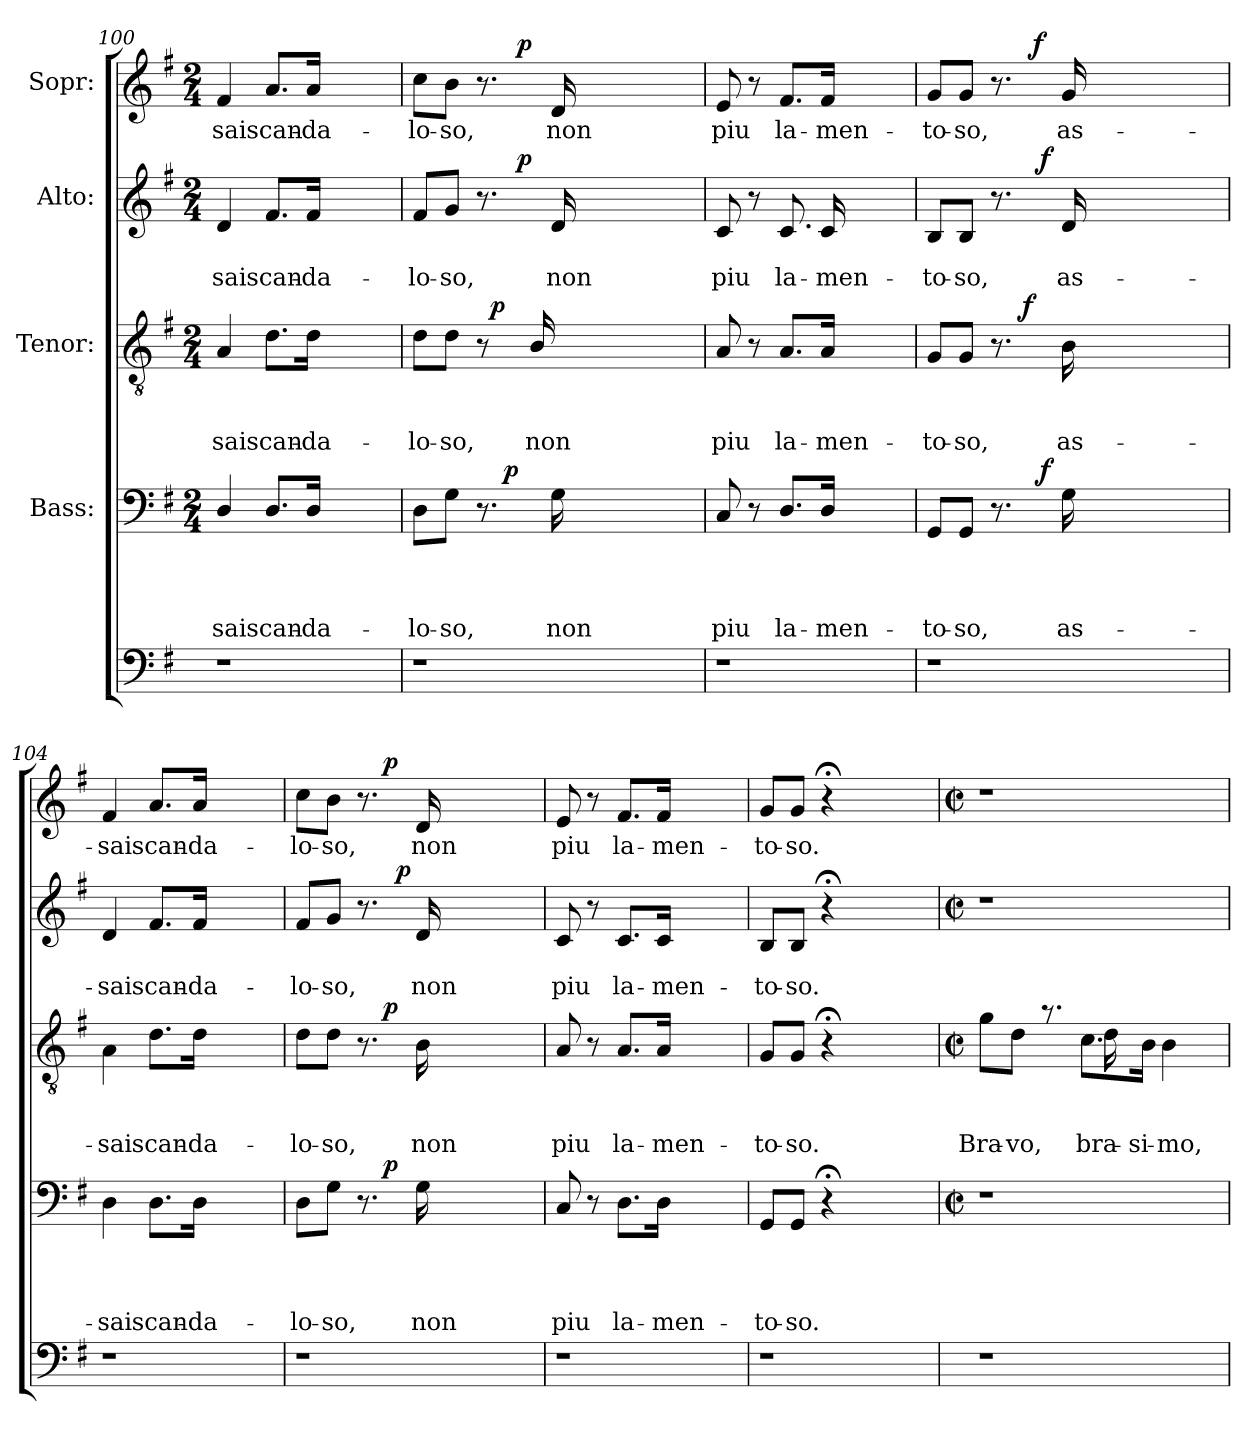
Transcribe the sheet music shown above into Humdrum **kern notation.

**kern	**kern	**text	**text	**text	**text	**dynam	**kern	**text	**text	**text	**dynam	**kern	**text	**text	**dynam	**kern	**text	**dynam
*part5	*part4	*part4	*part4	*part4	*part4	*part4	*part3	*part3	*part3	*part3	*part3	*part2	*part2	*part2	*part2	*part1	*part1	*part1
*staff5	*staff4	*staff4	*staff4	*staff4	*staff4	*staff4	*staff3	*staff3	*staff3	*staff3	*staff3	*staff2	*staff2	*staff2	*staff2	*staff1	*staff1	*staff1
*	*I"Bass:	*	*	*	*	*	*I"Tenor:	*	*	*	*	*I"Alto:	*	*	*	*I"Sopr:	*	*
*clefF4	*clefF4	*	*	*	*	*	*clefGv2	*	*	*	*	*clefG2	*	*	*	*clefG2	*	*
*k[f#]	*k[f#]	*	*	*	*	*	*k[f#]	*	*	*	*	*k[f#]	*	*	*	*k[f#]	*	*
*G:	*G:	*	*	*	*	*	*G:	*	*	*	*	*G:	*	*	*	*G:	*	*
*	*M2/4	*	*	*	*	*	*M2/4	*	*	*	*	*M2/4	*	*	*	*M2/4	*	*
=100	=100	=100	=100	=100	=100	=100	=100	=100	=100	=100	=100	=100	=100	=100	=100	=100	=100	=100
!	!	!	!	!	!LO:LY:b	!	!	!	!	!LO:LY:b	!	!	!	!LO:LY:b	!	!	!LO:LY:b	!
1r	4D/	.	.	.	-sai	.	4A/	.	.	-sai	.	4d/	.	-sai	.	4f#/	-sai	.
!	!	!	!	!	!LO:LY:b	!	!	!	!	!LO:LY:b	!	!	!	!LO:LY:b	!	!	!LO:LY:b	!
.	8.D/L	.	.	.	scan-	.	8.d\L	.	.	scan-	.	8.f#/L	.	scan-	.	8.a/L	scan-	.
!	!	!	!	!	!LO:LY:b	!	!	!	!	!LO:LY:b	!	!	!	!LO:LY:b	!	!	!LO:LY:b	!
.	16D/Jk	.	.	.	-da-	.	16d\Jk	.	.	-da-	.	16f#/Jk	.	-da-	.	16a/Jk	-da-	.
.	2ryy	.	.	.	.	.	2ryy	.	.	.	.	2ryy	.	.	.	2ryy	.	.
=101	=101	=101	=101	=101	=101	=101	=101	=101	=101	=101	=101	=101	=101	=101	=101	=101	=101	=101
!	!	!	!	!	!LO:LY:b	!	!	!	!	!LO:LY:b	!	!	!	!LO:LY:b	!	!	!LO:LY:b	!
*	*^	*	*	*	*	*	*^	*	*	*	*	*^	*	*	*	*^	*	*
1r	8D\L	4ryy	.	.	.	-lo-	.	8d\L	4ryy	.	.	-lo-	.	8f#/L	4ryy	.	-lo-	.	8cc\L	4ryy	-lo-	.
!	!	!	!	!	!	!LO:LY:b	!	!	!	!	!	!LO:LY:b	!	!	!	!	!LO:LY:b	!	!	!	!LO:LY:b	!
.	8G\J	.	.	.	.	-so,	.	8d\J	.	.	.	-so,	.	8g/J	.	.	-so,	.	8b\J	.	-so,	.
.	8.r	16ryy	.	.	.	.	.	8r	32ryy	.	.	.	.	8.r	16.ryy	.	.	.	8.r	16.ryy	.	.
!	!	!	!	!	!	!	!	!	!	!	!	!	!LO:DY:a	!	!	!	!	!	!	!	!	!
.	.	.	.	.	.	.	.	.	2ryy	.	.	.	p	.	.	.	.	.	.	.	.	.
!	!	!	!	!	!	!	!LO:DY:a	!	!	!	!	!	!	!	!	!	!	!	!	!	!	!
.	.	2ryy	.	.	.	.	p	.	.	.	.	.	.	.	.	.	.	.	.	.	.	.
!	!	!	!	!	!	!	!	!	!	!	!	!	!	!	!	!	!	!LO:DY:a	!	!	!	!LO:DY:a
.	.	.	.	.	.	.	.	.	.	.	.	.	.	.	2ryy	.	.	p	.	2ryy	.	p
!	!	!	!	!	!	!	!	!	!	!	!	!LO:LY:b	!	!	!	!	!	!	!	!	!	!
.	.	.	.	.	.	.	.	16B/	.	.	.	non	.	.	.	.	.	.	.	.	.	.
!	!	!	!	!	!	!LO:LY:b	!	!	!	!	!	!	!	!	!	!	!LO:LY:b	!	!	!	!LO:LY:b	!
.	16G\	.	.	.	.	non	.	2ryy	.	.	.	.	.	16d/	.	.	non	.	16d/	.	non	.
.	2ryy	.	.	.	.	.	.	.	.	.	.	.	.	2ryy	.	.	.	.	2ryy	.	.	.
.	.	.	.	.	.	.	.	.	8..ryy	.	.	.	.	.	.	.	.	.	.	.	.	.
.	.	8.ryy	.	.	.	.	.	.	.	.	.	.	.	.	.	.	.	.	.	.	.	.
.	.	.	.	.	.	.	.	.	.	.	.	.	.	.	8ryy	.	.	.	.	8ryy	.	.
.	.	.	.	.	.	.	.	16ryy	.	.	.	.	.	.	.	.	.	.	.	.	.	.
.	.	.	.	.	.	.	.	.	.	.	.	.	.	.	32ryy	.	.	.	.	32ryy	.	.
=102	=102	=102	=102	=102	=102	=102	=102	=102	=102	=102	=102	=102	=102	=102	=102	=102	=102	=102	=102	=102	=102	=102
!	!	!	!	!	!	!LO:LY:b	!	!	!	!	!	!LO:LY:b	!	!	!	!	!LO:LY:b	!	!	!	!LO:LY:b	!
*	*v	*v	*	*	*	*	*	*	*	*	*	*	*	*v	*v	*	*	*	*v	*v	*	*
*	*	*	*	*	*	*	*v	*v	*	*	*	*	*	*	*	*	*	*	*
1r	8C/	.	.	.	piu	.	8A/	.	.	piu	.	8c/	.	piu	.	8e/	piu	.
.	8r	.	.	.	.	.	8r	.	.	.	.	8r	.	.	.	8r	.	.
!	!	!	!	!	!LO:LY:b	!	!	!	!	!LO:LY:b	!	!	!	!LO:LY:b	!	!	!LO:LY:b	!
.	8.D/L	.	.	.	la-	.	8.A/L	.	.	la-	.	8.c/	.	la-	.	8.f#/L	la-	.
!	!	!	!	!	!LO:LY:b:rj	!	!	!	!	!LO:LY:b	!	!	!	!LO:LY:b	!	!	!LO:LY:b	!
.	16D/Jk	.	.	.	-men-	.	16A/Jk	.	.	-men-	.	16c/	.	-men-	.	16f#/Jk	-men-	.
.	2ryy	.	.	.	.	.	2ryy	.	.	.	.	2ryy	.	.	.	2ryy	.	.
!!LO:LB:g=z
=103	=103	=103	=103	=103	=103	=103	=103	=103	=103	=103	=103	=103	=103	=103	=103	=103	=103	=103
!	!	!	!	!	!LO:LY:b:rj	!	!	!	!	!LO:LY:b	!	!	!	!LO:LY:b	!	!	!LO:LY:b	!
*	*^	*	*	*	*	*	*^	*	*	*	*	*^	*	*	*	*^	*	*
1r	8GG/L	4.ryy	.	.	.	-to-	.	8G/L	4ryy	.	.	-to-	.	8B/L	4.ryy	.	-to-	.	8g/L	3ryy	-to-	.
!	!	!	!	!	!	!LO:LY:b	!	!	!	!	!	!LO:LY:b	!	!	!	!	!LO:LY:b	!	!	!	!LO:LY:b	!
.	8GG/J	.	.	.	.	-so,	.	8G/J	.	.	.	-so,	.	8B/J	.	.	-so,	.	8g/J	.	-so,	.
.	8.r	.	.	.	.	.	.	8.r	16.ryy	.	.	.	.	8.r	.	.	.	.	8.r	.	.	.
.	.	.	.	.	.	.	.	.	.	.	.	.	.	.	.	.	.	.	.	48.ryy	.	.
!	!	!	!	!	!	!	!	!	!	!	!	!	!LO:DY:a	!	!	!	!	!	!	!	!	!
.	.	.	.	.	.	.	.	.	2ryy	.	.	.	f	.	.	.	.	.	.	.	.	.
!	!	!	!	!	!	!	!	!	!	!	!	!	!	!	!	!	!	!	!	!	!	!LO:DY:a
.	.	.	.	.	.	.	.	.	.	.	.	.	.	.	.	.	.	.	.	3ryy	.	f
!	!	!	!	!	!	!	!LO:DY:a	!	!	!	!	!	!	!	!	!	!	!LO:DY:a	!	!	!	!
.	.	2ryy	.	.	.	.	f	.	.	.	.	.	.	.	2ryy	.	.	f	.	.	.	.
!	!	!	!	!	!	!LO:LY:b	!	!	!	!	!	!LO:LY:b	!	!	!	!	!LO:LY:b	!	!	!	!LO:LY:b	!
.	16G\	.	.	.	.	as-	.	16B\	.	.	.	as-	.	16d/	.	.	as-	.	16g/	.	as-	.
.	2ryy	.	.	.	.	.	.	2ryy	.	.	.	.	.	2ryy	.	.	.	.	2ryy	.	.	.
.	.	.	.	.	.	.	.	.	.	.	.	.	.	.	.	.	.	.	.	6ryy	.	.
.	.	.	.	.	.	.	.	.	8ryy	.	.	.	.	.	.	.	.	.	.	.	.	.
.	.	.	.	.	.	.	.	.	.	.	.	.	.	.	.	.	.	.	.	12ryy	.	.
.	.	8ryy	.	.	.	.	.	.	.	.	.	.	.	.	8ryy	.	.	.	.	.	.	.
.	.	.	.	.	.	.	.	.	.	.	.	.	.	.	.	.	.	.	.	24ryy	.	.
.	.	.	.	.	.	.	.	.	32ryy	.	.	.	.	.	.	.	.	.	.	.	.	.
.	.	.	.	.	.	.	.	.	.	.	.	.	.	.	.	.	.	.	.	96ryy	.	.
=104	=104	=104	=104	=104	=104	=104	=104	=104	=104	=104	=104	=104	=104	=104	=104	=104	=104	=104	=104	=104	=104	=104
!	!	!	!	!	!	!LO:LY:b	!	!	!	!	!	!LO:LY:b	!	!	!	!	!LO:LY:b	!	!	!	!LO:LY:b	!
*	*v	*v	*	*	*	*	*	*	*	*	*	*	*	*v	*v	*	*	*	*v	*v	*	*
*	*	*	*	*	*	*	*v	*v	*	*	*	*	*	*	*	*	*	*	*
1r	4D\	.	.	.	-sai	.	4A\	.	.	-sai	.	4d/	.	-sai	.	4f#/	-sai	.
!	!	!	!	!	!LO:LY:b	!	!	!	!	!LO:LY:b	!	!	!	!LO:LY:b	!	!	!LO:LY:b	!
.	8.D\L	.	.	.	scan-	.	8.d\L	.	.	scan-	.	8.f#/L	.	scan-	.	8.a/L	scan-	.
!	!	!	!	!	!LO:LY:b	!	!	!	!	!LO:LY:b	!	!	!	!LO:LY:b	!	!	!LO:LY:b	!
.	16D\Jk	.	.	.	-da-	.	16d\Jk	.	.	-da-	.	16f#/Jk	.	-da-	.	16a/Jk	-da-	.
.	2ryy	.	.	.	.	.	2ryy	.	.	.	.	2ryy	.	.	.	2ryy	.	.
=105	=105	=105	=105	=105	=105	=105	=105	=105	=105	=105	=105	=105	=105	=105	=105	=105	=105	=105
!	!	!	!	!	!LO:LY:b	!	!	!	!	!LO:LY:b	!	!	!	!LO:LY:b	!	!	!LO:LY:b	!
*	*^	*	*	*	*	*	*^	*	*	*	*	*^	*	*	*	*^	*	*
1r	8D\L	4ryy	.	.	.	-lo-	.	8d\L	4ryy	.	.	-lo-	.	8f#/L	4.ryy	.	-lo-	.	8cc\L	4ryy	-lo-	.
!	!	!	!	!	!	!LO:LY:b	!	!	!	!	!	!LO:LY:b	!	!	!	!	!LO:LY:b	!	!	!	!LO:LY:b	!
.	8G\J	.	.	.	.	-so,	.	8d\J	.	.	.	-so,	.	8g/J	.	.	-so,	.	8b\J	.	-so,	.
.	8.r	16.ryy	.	.	.	.	.	8.r	16.ryy	.	.	.	.	8.r	.	.	.	.	8.r	16.ryy	.	.
!	!	!	!	!	!	!	!LO:DY:a	!	!	!	!	!	!LO:DY:a	!	!	!	!	!	!	!	!	!LO:DY:a
.	.	2ryy	.	.	.	.	p	.	2ryy	.	.	.	p	.	.	.	.	.	.	2ryy	.	p
!	!	!	!	!	!	!	!	!	!	!	!	!	!	!	!	!	!	!LO:DY:a	!	!	!	!
.	.	.	.	.	.	.	.	.	.	.	.	.	.	.	2ryy	.	.	p	.	.	.	.
!	!	!	!	!	!	!LO:LY:b	!	!	!	!	!	!LO:LY:b	!	!	!	!	!LO:LY:b	!	!	!	!LO:LY:b	!
.	16G\	.	.	.	.	non	.	16B\	.	.	.	non	.	16d/	.	.	non	.	16d/	.	non	.
.	2ryy	.	.	.	.	.	.	2ryy	.	.	.	.	.	2ryy	.	.	.	.	2ryy	.	.	.
.	.	8ryy	.	.	.	.	.	.	8ryy	.	.	.	.	.	.	.	.	.	.	8ryy	.	.
.	.	.	.	.	.	.	.	.	.	.	.	.	.	.	8ryy	.	.	.	.	.	.	.
.	.	32ryy	.	.	.	.	.	.	32ryy	.	.	.	.	.	.	.	.	.	.	32ryy	.	.
=106	=106	=106	=106	=106	=106	=106	=106	=106	=106	=106	=106	=106	=106	=106	=106	=106	=106	=106	=106	=106	=106	=106
!	!	!	!	!	!	!LO:LY:b	!	!	!	!	!	!LO:LY:b	!	!	!	!	!LO:LY:b	!	!	!	!LO:LY:b	!
*	*v	*v	*	*	*	*	*	*	*	*	*	*	*	*v	*v	*	*	*	*v	*v	*	*
*	*	*	*	*	*	*	*v	*v	*	*	*	*	*	*	*	*	*	*	*
1r	8C/	.	.	.	piu	.	8A/	.	.	piu	.	8c/	.	piu	.	8e/	piu	.
.	8r	.	.	.	.	.	8r	.	.	.	.	8r	.	.	.	8r	.	.
!	!	!	!	!	!LO:LY:b	!	!	!	!	!LO:LY:b	!	!	!	!LO:LY:b	!	!	!LO:LY:b	!
.	8.D\L	.	.	.	la-	.	8.A/L	.	.	la-	.	8.c/L	.	la-	.	8.f#/L	la-	.
!	!	!	!	!	!LO:LY:b:rj	!	!	!	!	!LO:LY:b	!	!	!	!LO:LY:b:rj	!	!	!LO:LY:b:rj	!
.	16D\Jk	.	.	.	-men-	.	16A/Jk	.	.	-men-	.	16c/Jk	.	-men-	.	16f#/Jk	-men-	.
.	2ryy	.	.	.	.	.	2ryy	.	.	.	.	2ryy	.	.	.	2ryy	.	.
=107	=107	=107	=107	=107	=107	=107	=107	=107	=107	=107	=107	=107	=107	=107	=107	=107	=107	=107
!	!	!	!	!	!LO:LY:b	!	!	!	!	!LO:LY:b	!	!	!	!LO:LY:b	!	!	!LO:LY:b	!
1r	8GG/L	.	.	.	-to-	.	8G/L	.	.	-to-	.	8B/L	.	-to-	.	8g/L	-to-	.
!	!	!	!	!	!LO:LY:b	!	!	!	!	!LO:LY:b	!	!	!	!LO:LY:b	!	!	!LO:LY:b	!
.	8GG/J	.	.	.	-so.	.	8G/J	.	.	-so.	.	8B/J	.	-so.	.	8g/J	-so.	.
.	4r;<	.	.	.	.	.	4r;<	.	.	.	.	4r;<	.	.	.	4r;<	.	.
.	2ryy	.	.	.	.	.	2ryy	.	.	.	.	2ryy	.	.	.	2ryy	.	.
!!LO:PB:g=z
=108	=108	=108	=108	=108	=108	=108	=108	=108	=108	=108	=108	=108	=108	=108	=108	=108	=108	=108
*	*M2/2	*	*	*	*	*	*M2/2	*	*	*	*	*M2/2	*	*	*	*M2/2	*	*
*	*met(c|)	*	*	*	*	*	*met(c|)	*	*	*	*	*met(c|)	*	*	*	*met(c|)	*	*
!	!	!	!	!	!	!	!LO:TX:a:t=Tenor Solo	!	!	!	!	!	!	!	!	!	!	!
!	!LO:N:vis=1	!	!	!	!	!	!	!	!	!LO:LY:b	!	!LO:N:vis=1	!	!	!	!LO:N:vis=1	!	!
*	*	*	*	*	*	*	*^	*	*	*	*	*	*	*	*	*	*	*
1r	1r	.	.	.	.	.	8g\L	4..ryy	.	.	Bra-	.	1r	.	.	.	1r	.	.
!	!	!	!	!	!	!	!	!	!	!	!LO:LY:b:rj	!	!	!	!	!	!	!	!
.	.	.	.	.	.	.	8d\J	.	.	.	-vo,	.	.	.	.	.	.	.	.
.	.	.	.	.	.	.	8.ra	.	.	.	.	.	.	.	.	.	.	.	.
!	!	!	!	!	!	!	!	!	!	!	!LO:LY:b	!	!	!	!	!	!	!	!
!	!	!	!	!	!	!	!	!	!	!	!LO:LY:b	!	!	!	!	!	!	!	!
.	.	.	.	.	.	.	8.c\L	16d\	.	.	bra-	.	.	.	.	.	.	.	.
.	.	.	.	.	.	.	.	16ryy	.	.	.	.	.	.	.	.	.	.	.
.	.	.	.	.	.	.	.	4..ryy	.	.	.	.	.	.	.	.	.	.	.
!	!	!	!	!	!	!	!	!	!	!	!LO:LY:b:rj	!	!	!	!	!	!	!	!
.	.	.	.	.	.	.	16B\Jk	.	.	.	-si-	.	.	.	.	.	.	.	.
!	!	!	!	!	!	!	!	!	!	!	!LO:LY:b	!	!	!	!	!	!	!	!
.	.	.	.	.	.	.	4B\	.	.	.	-mo,	.	.	.	.	.	.	.	.
.	.	.	.	.	.	.	16ryy	.	.	.	.	.	.	.	.	.	.	.	.
*	*	*	*	*	*	*	*v	*v	*	*	*	*	*	*	*	*	*	*	*
=	=	=	=	=	=	=	=	=	=	=	=	=	=	=	=	=	=	=
*-	*-	*-	*-	*-	*-	*-	*-	*-	*-	*-	*-	*-	*-	*-	*-	*-	*-	*-
